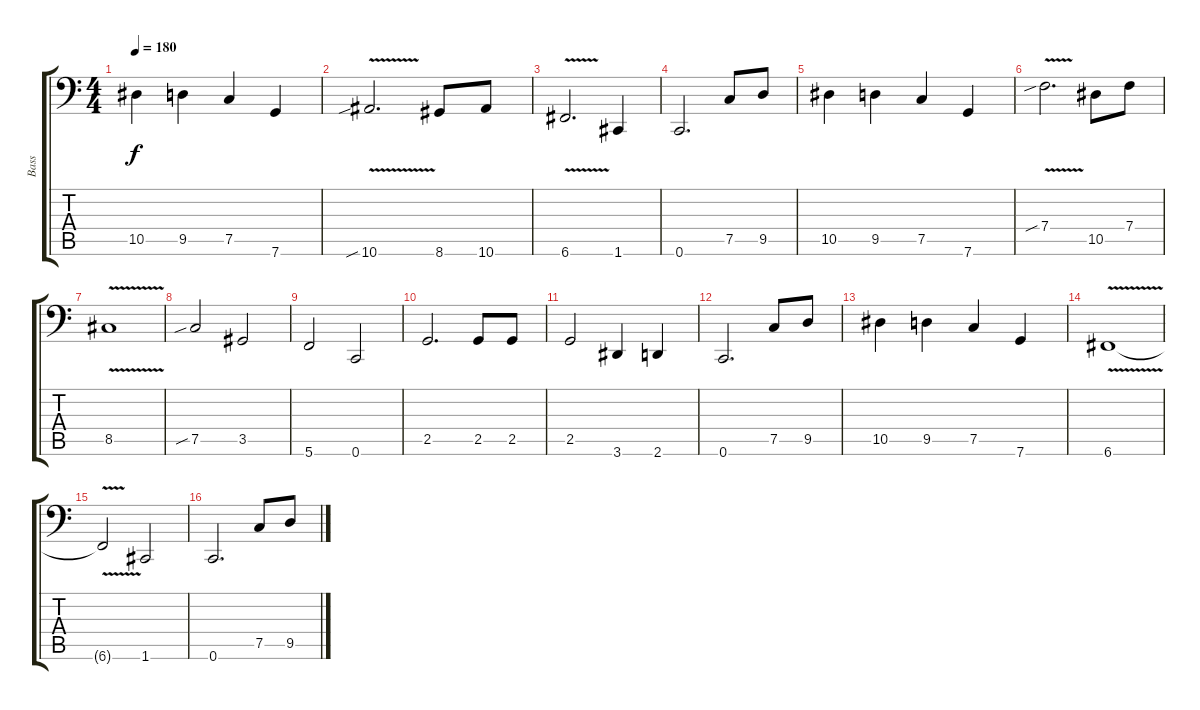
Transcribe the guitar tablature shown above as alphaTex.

\track ("Bass" "Bass") {instrument electricbassfinger}
\staff {score tabs}
\tuning (C3 G2 Eb2 Bb1 F1 C1) {hide}
\ts (4 4)
\tempo 180
\clef f4
\ks c
10.5.4{dy f} 9.5.4 7.5.4 7.6.4 |
10.6{v sib}.2{d} 8.6.8 10.6.8 |
6.6{v}.2{d} 1.6.4 |
0.6.2{d} 7.5.8 9.5.8 |
10.5.4 9.5.4 7.5.4 7.6.4 |
7.4{v sib}.2{d} 10.5.8 7.4.8 |
8.5{v}.1 |
7.5{sib}.2 3.5.2 |
5.6.2 0.6.2 |
2.5.2{d} 2.5.8 2.5.8 |
2.5.2 3.6.4 2.6.4 |
0.6.2{d} 7.5.8 9.5.8 |
10.5.4 9.5.4 7.5.4 7.6.4 |
6.6{v}.1 |
6.6{t}.2 1.6.2 |
0.6.2{d} 7.5.8 9.5.8
